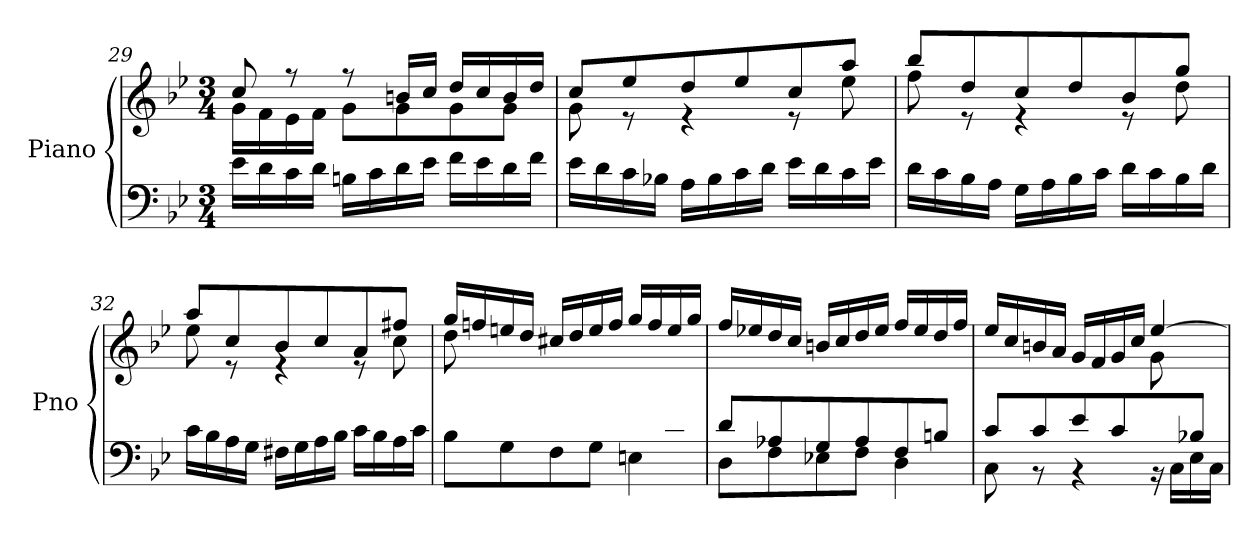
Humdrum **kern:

**kern	**kern
*part1	*part1
*staff2	*staff1
*I"Piano	*
*I'Pno	*
!!LO:LB:g=z
*clefF4	*clefG2
*k[b-e-]	*k[b-e-]
*B-:	*B-:
*M3/4	*M3/4
=29	=29
*	*^
16e-\LL	8cc/	16g\LL
16d\	.	16f\
16c\	8rff	16e-\
16d\JJ	.	16f\JJ
16Bn\LL	8rff	8g\L
16c\	.	.
16d\	16bn/LL	8g\
16e-\JJ	16cc/JJ	.
16f\LL	16dd/LL	8g\
16e-\	16cc/	.
16d\	16b/	8g\J
16f\JJ	16dd/JJ	.
=30	=30	=30
16e-\LL	8cc/L	8g\
16d\	.	.
16c\	8ee-/	8re
16B-X\JJ	.	.
16A\LL	8dd/	4re
16B-\	.	.
16c\	8ee-/	.
16d\JJ	.	.
16e-\LL	8cc/	8re
16d\	.	.
16c\	8aa/J	8ee-\
16e-\JJ	.	.
=31	=31	=31
16d\LL	8bb-/L	8ff\
16c\	.	.
16B-\	8dd/	8re
16A\JJ	.	.
16G\LL	8cc/	4re
16A\	.	.
16B-\	8dd/	.
16c\JJ	.	.
16d\LL	8b-/	8re
16c\	.	.
16B-\	8gg/J	8dd\
16d\JJ	.	.
=32	=32	=32
16c\LL	8aa/L	8ee-\
16B-\	.	.
16A\	8cc/	8re
16G\JJ	.	.
16F#X\LL	8b-/	4re
16G\	.	.
16A\	8cc/	.
16B-\JJ	.	.
16c\LL	8a/	8re
16B-\	.	.
16A\	8ff#X/J	8cc\
16c\JJ	.	.
!!LO:LB:g=z	!!
=33	=33	=33
*^	*	*
8ryy	8B-\L	16gg/LL	8dd\L
.	.	16ffn/	.
8B-/	8G\	16een/	2ryy
.	.	16dd/JJ	.
8A/	8F\	16cc#X/LL	.
.	.	16dd/	.
8B-/	8G\J	16ee/	.
.	.	16ff/JJ	.
8G/	4En\	16gg/LL	.
.	.	16ff/	.
8c#X/J	.	16ee/	8ryy
.	.	16gg/JJ	.
*	*	*v	*v
=34	=34	=34
8d/L	8D\L	16ff/LL
.	.	16ee-X/
8A-X/	8F\	16dd/
.	.	16cc/JJ
8G/	8E-X\	16bn/LL
.	.	16cc/
8A-/	8F\J	16dd/
.	.	16ee-/JJ
8F/	4D\	16ff/LL
.	.	16ee-/
8Bn/J	.	16dd/
.	.	16ff/JJ
=35	=35	=35
*	*	*^
8c/L	8C\	16ee-/LL	2ryy
.	.	16cc/	.
8c/	8rBB	16bn/	.
.	.	16a/JJ	.
8e-/	4rBB	16g/LL	.
.	.	16f/	.
8c/	.	16g/	.
.	.	16cc/JJ	.
8ryy	16rBB	[4ee-/	8g\
.	16C\LL	.	.
8B-X/J	16E-\	.	8ryy
.	16C\JJ	.	.
*v	*v	*	*
*	*v	*v
=	=
*-	*-
